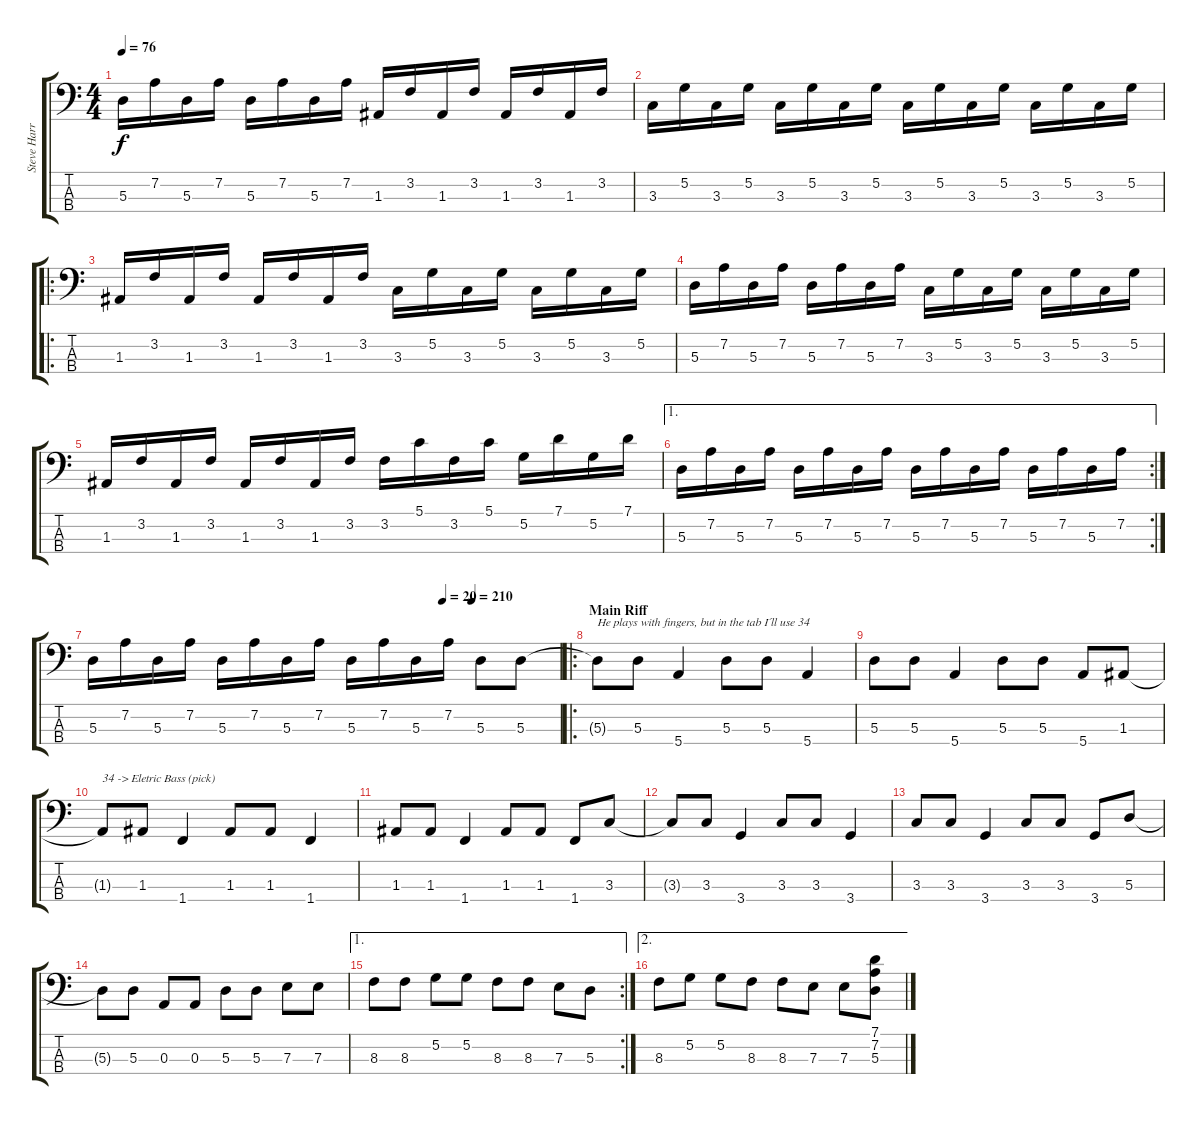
\track ("Steve Harris" "Steve Harr") {instrument electricbasspick}
\staff {score tabs}
\tuning (G2 D2 A1 E1) {hide}
\ts (4 4)
\tempo 76
\clef f4
\ks c
5.3.16{dy f} 7.2.16 5.3.16 7.2.16 5.3.16 7.2.16 5.3.16 7.2.16 1.3.16 3.2.16 1.3.16 3.2.16 1.3.16 3.2.16 1.3.16 3.2.16 |
3.3.16 5.2.16 3.3.16 5.2.16 3.3.16 5.2.16 3.3.16 5.2.16 3.3.16 5.2.16 3.3.16 5.2.16 3.3.16 5.2.16 3.3.16 5.2.16 |
\ro
1.3.16 3.2.16 1.3.16 3.2.16 1.3.16 3.2.16 1.3.16 3.2.16 3.3.16 5.2.16 3.3.16 5.2.16 3.3.16 5.2.16 3.3.16 5.2.16 |
5.3.16 7.2.16 5.3.16 7.2.16 5.3.16 7.2.16 5.3.16 7.2.16 3.3.16 5.2.16 3.3.16 5.2.16 3.3.16 5.2.16 3.3.16 5.2.16 |
1.3.16 3.2.16 1.3.16 3.2.16 1.3.16 3.2.16 1.3.16 3.2.16 3.2.16 5.1.16 3.2.16 5.1.16 5.2.16 7.1.16 5.2.16 7.1.16 |
\ae 1
\rc 2
5.3.16 7.2.16 5.3.16 7.2.16 5.3.16 7.2.16 5.3.16 7.2.16 5.3.16 7.2.16 5.3.16 7.2.16 5.3.16 7.2.16 5.3.16 7.2.16 |
\tempo (210 0.8125)
\tempo (20 0.75)
5.3.16 7.2.16 5.3.16 7.2.16 5.3.16 7.2.16 5.3.16 7.2.16 5.3.16 7.2.16 5.3.16 7.2.16 5.3.8 5.3.8 |
\ro
\section ("" "Main Riff")
5.3{t}.8{txt "He plays with fingers, but in the tab I´ll use 34" volume 16 instrument electricbasspick} 5.3.8 5.4.4 5.3.8 5.3.8 5.4.4 |
5.3.8 5.3.8 5.4.4 5.3.8 5.3.8 5.4.8 1.3.8 |
1.3{t}.8{txt "34 -> Eletric Bass (pick)"} 1.3.8 1.4.4 1.3.8 1.3.8 1.4.4 |
1.3.8 1.3.8 1.4.4 1.3.8 1.3.8 1.4.8 3.3.8 |
3.3{t}.8 3.3.8 3.4.4 3.3.8 3.3.8 3.4.4 |
3.3.8 3.3.8 3.4.4 3.3.8 3.3.8 3.4.8 5.3.8 |
5.3{t}.8 5.3.8 0.3.8 0.3.8 5.3.8 5.3.8 7.3.8 7.3.8 |
\ae 1
\rc 2
8.3.8 8.3.8 5.2.8 5.2.8 8.3.8 8.3.8 7.3.8 5.3.8 |
\ae 2
8.3.8 5.2.8 5.2.8 8.3.8 8.3.8 7.3.8 7.3.8 (7.1 7.2 5.3).8
